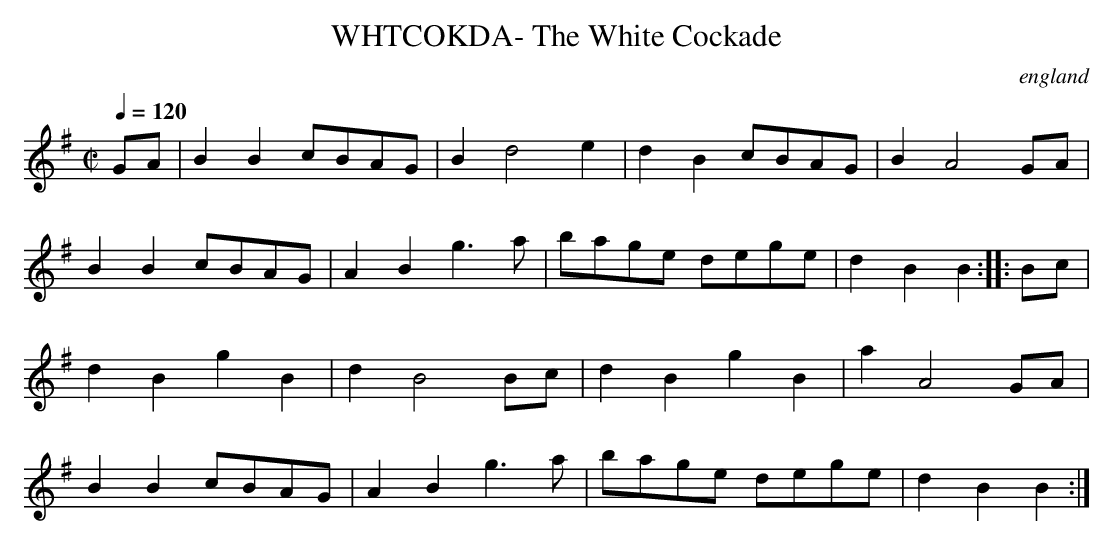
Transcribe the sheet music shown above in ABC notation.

X:1
T:WHTCOKDA- The White Cockade
O:england
Q:1/4=120
L:1/4
M:C|
K:G
G/A/|BBc/B/A/G/|Bd2e|dBc/B/A/G/|BA2G/A/|BBc/B/A/G/|\
ABg3/2a/|b/a/g/e/ d/e/g/e/|dBB::B/c/|\
dBgB|dB2B/c/|dBgB|aA2G/A/|BBc/B/A/G/|\
ABg3/2 a/|b/a/g/e/ d/e/g/e/|dBB:|]
